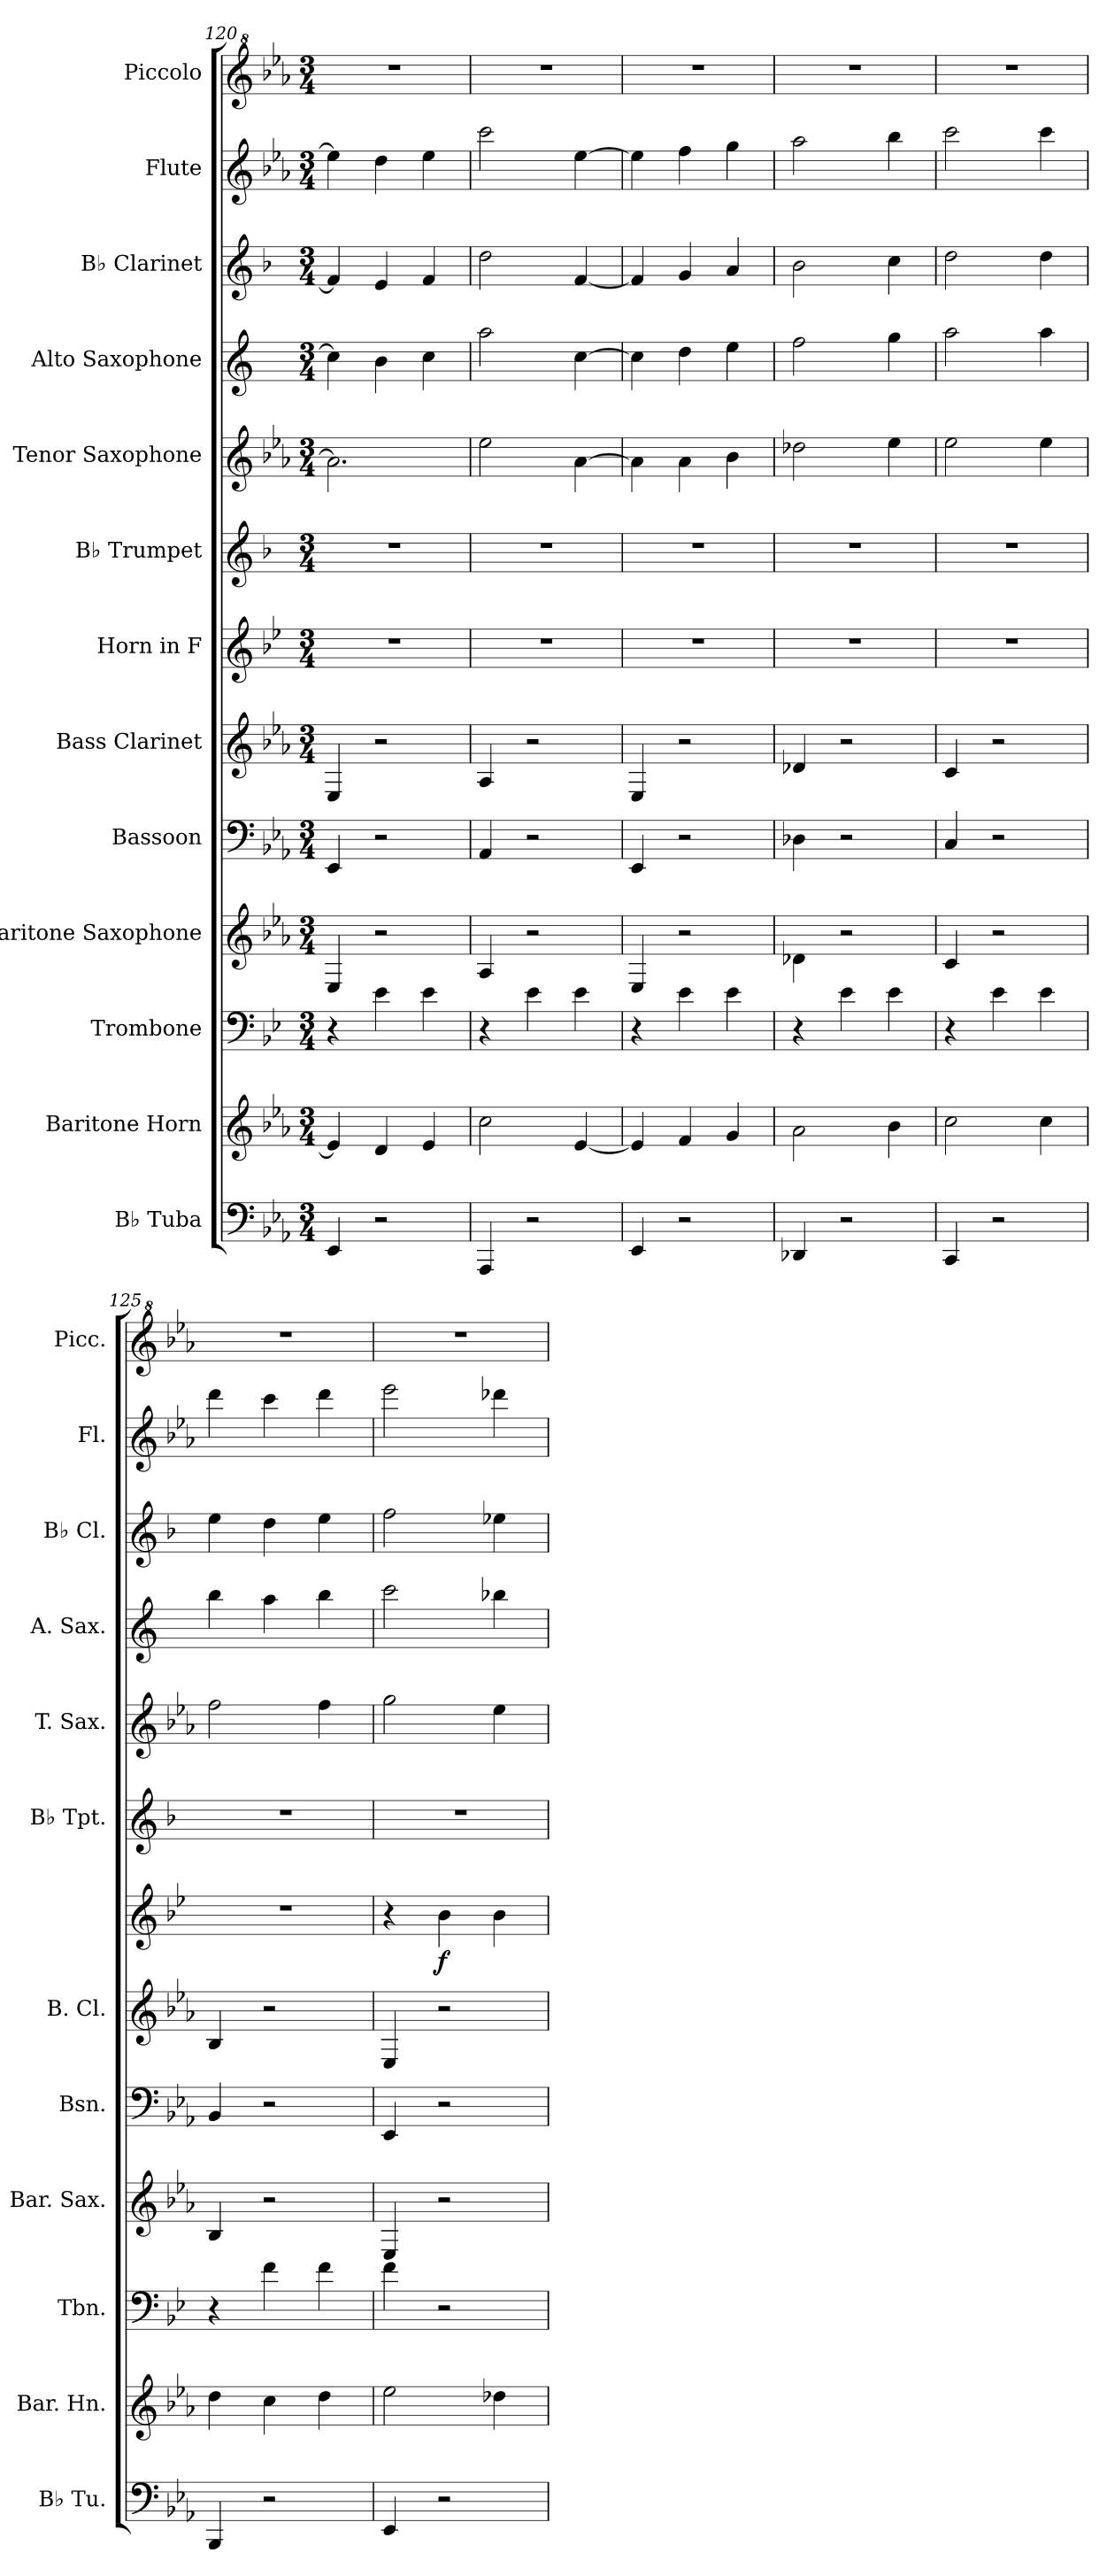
**kern	**kern	**kern	**kern	**kern	**kern	**kern	**dynam	**kern	**kern	**kern	**kern	**kern	**kern
*part13	*part12	*part11	*part10	*part9	*part8	*part7	*part7	*part6	*part5	*part4	*part3	*part2	*part1
*staff13	*staff12	*staff11	*staff10	*staff9	*staff8	*staff7	*staff7	*staff6	*staff5	*staff4	*staff3	*staff2	*staff1
*I"B♭ Tuba	*I"Baritone Horn	*I"Trombone	*I"Baritone Saxophone	*I"Bassoon	*I"Bass Clarinet	*I"Horn in F	*	*I"B♭ Trumpet	*I"Tenor Saxophone	*I"Alto Saxophone	*I"B♭ Clarinet	*I"Flute	*I"Piccolo
*I'B♭ Tu.	*I'Bar. Hn.	*I'Tbn.	*I'Bar. Sax.	*I'Bsn.	*I'B. Cl.	*	*	*I'B♭ Tpt.	*I'T. Sax.	*I'A. Sax.	*I'B♭ Cl.	*I'Fl.	*I'Picc.
*clefF4	*clefG2	*clefF4	*clefG2	*clefF4	*clefG2	*clefG2	*	*clefG2	*clefG2	*clefG2	*clefG2	*clefG2	*clefG^2
*	*ITrd8c14	*ITrd4c7	*ITrd12c21	*	*ITrd8c14	*ITrd4c7	*	*ITrd1c2	*ITrd8c14	*ITrd5c9	*ITrd1c2	*	*ITrd-7c-12
*k[b-e-a-]	*k[b-e-a-]	*k[b-e-a-]	*k[b-e-a-]	*k[b-e-a-]	*k[b-e-a-]	*k[b-e-a-]	*	*k[b-e-a-]	*k[b-e-a-]	*k[b-e-a-]	*k[b-e-a-]	*k[b-e-a-]	*k[b-e-a-]
*M3/4	*M3/4	*M3/4	*M3/4	*M3/4	*M3/4	*M3/4	*	*M3/4	*M3/4	*M3/4	*M3/4	*M3/4	*M3/4
=120	=120	=120	=120	=120	=120	=120	=120	=120	=120	=120	=120	=120	=120
4EE-/	4E-/]	4r	4EE-/	4EE-/	4EE-/	2.r	.	2.r	2.A-\]	4e-\]	4e-/]	4ee-\]	2.r
2r	4D/	4A-\	2r	2r	2r	.	.	.	.	4d\	4d/	4dd\	.
.	4E-/	4A-\	.	.	.	.	.	.	.	4e-\	4e-/	4ee-\	.
=121	=121	=121	=121	=121	=121	=121	=121	=121	=121	=121	=121	=121	=121
4AAA-/	2c\	4r	4AA-/	4AA-/	4AA-/	2.r	.	2.r	2e-\	2cc\	2cc\	2ccc\	2.r
2r	.	4A-\	2r	2r	2r	.	.	.	.	.	.	.	.
.	[4E-/	4A-\	.	.	.	.	.	.	[4A-\	[4e-\	[4e-/	[4ee-\	.
=122	=122	=122	=122	=122	=122	=122	=122	=122	=122	=122	=122	=122	=122
4EE-/	4E-/]	4r	4EE-/	4EE-/	4EE-/	2.r	.	2.r	4A-\]	4e-\]	4e-/]	4ee-\]	2.r
2r	4F/	4A-\	2r	2r	2r	.	.	.	4A-\	4f\	4f/	4ff\	.
.	4G/	4A-\	.	.	.	.	.	.	4B-\	4g\	4g/	4gg\	.
=123	=123	=123	=123	=123	=123	=123	=123	=123	=123	=123	=123	=123	=123
4DD-X/	2A-\	4r	4D-X\	4D-X\	4D-X/	2.r	.	2.r	2d-X\	2a-\	2a-\	2aa-\	2.r
2r	.	4A-\	2r	2r	2r	.	.	.	.	.	.	.	.
.	4B-\	4A-\	.	.	.	.	.	.	4e-\	4b-\	4b-\	4bb-\	.
=124	=124	=124	=124	=124	=124	=124	=124	=124	=124	=124	=124	=124	=124
4CC/	2c\	4r	4C/	4C/	4C/	2.r	.	2.r	2e-\	2cc\	2cc\	2ccc\	2.r
2r	.	4A-\	2r	2r	2r	.	.	.	.	.	.	.	.
.	4c\	4A-\	.	.	.	.	.	.	4e-\	4cc\	4cc\	4ccc\	.
=125	=125	=125	=125	=125	=125	=125	=125	=125	=125	=125	=125	=125	=125
4BBB-/	4d\	4r	4BB-/	4BB-/	4BB-/	2.r	.	2.r	2f\	4dd\	4dd\	4ddd\	2.r
2r	4c\	4B-\	2r	2r	2r	.	.	.	.	4cc\	4cc\	4ccc\	.
.	4d\	4B-\	.	.	.	.	.	.	4f\	4dd\	4dd\	4ddd\	.
!!LO:PB:g=z
=126	=126	=126	=126	=126	=126	=126	=126	=126	=126	=126	=126	=126	=126
4EE-/	2e-\	4B-\	4EE-/	4EE-/	4EE-/	4r	.	2.r	2g\	2ee-\	2ee-\	2eee-\	2.r
!	!	!	!	!	!	!	!LO:DY:b	!	!	!	!	!	!
2r	.	2r	2r	2r	2r	4e-\	f	.	.	.	.	.	.
.	4d-X\	.	.	.	.	4e-\	.	.	4e-\	4dd-X\	4dd-X\	4ddd-X\	.
=	=	=	=	=	=	=	=	=	=	=	=	=	=
*-	*-	*-	*-	*-	*-	*-	*-	*-	*-	*-	*-	*-	*-
